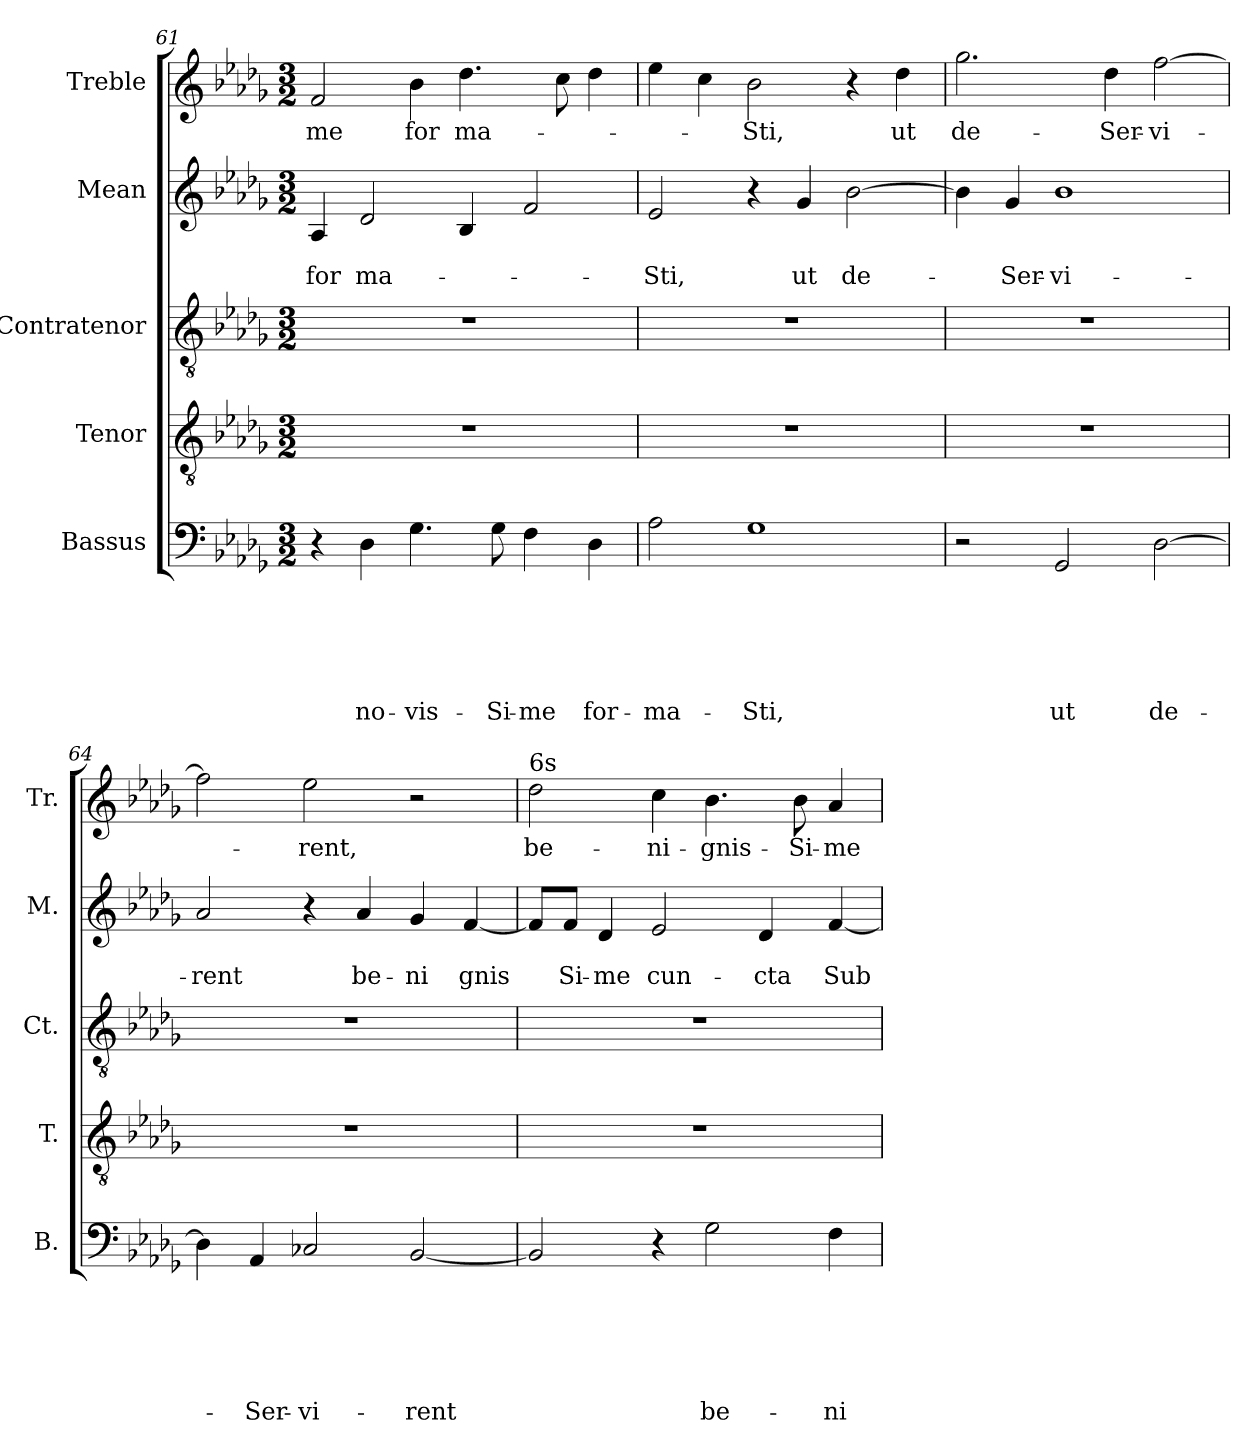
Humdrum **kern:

**kern	**text	**text	**text	**text	**text	**text	**kern	**kern	**kern	**text	**text	**kern	**text
*part5	*part5	*part5	*part5	*part5	*part5	*part5	*part4	*part3	*part2	*part2	*part2	*part1	*part1
*staff5	*staff5	*staff5	*staff5	*staff5	*staff5	*staff5	*staff4	*staff3	*staff2	*staff2	*staff2	*staff1	*staff1
*I"Bassus	*	*	*	*	*	*	*I"Tenor	*I"Contratenor	*I"Mean	*	*	*I"Treble	*
*I'B.	*	*	*	*	*	*	*I'T.	*I'Ct.	*I'M.	*	*	*I'Tr.	*
*clefF4	*	*	*	*	*	*	*clefGv2	*clefGv2	*clefG2	*	*	*clefG2	*
*k[b-e-a-d-g-]	*	*	*	*	*	*	*k[b-e-a-d-g-]	*k[b-e-a-d-g-]	*k[b-e-a-d-g-]	*	*	*k[b-e-a-d-g-]	*
*D-:	*	*	*	*	*	*	*D-:	*D-:	*D-:	*	*	*D-:	*
*M3/2	*	*	*	*	*	*	*M3/2	*M3/2	*M3/2	*	*	*M3/2	*
=61	=61	=61	=61	=61	=61	=61	=61	=61	=61	=61	=61	=61	=61
!	!	!	!	!	!	!	!	!	!	!	!LO:LY:b	!	!LO:LY:b
4r	.	.	.	.	.	.	1.r	1.r	4A-/	.	-for	2f/	-me
!	!	!	!	!	!	!LO:LY:b	!	!	!	!	!LO:LY:b	!	!
4D-\	.	.	.	.	.	no-	.	.	2d-/	.	ma-	.	.
!	!	!	!	!	!	!LO:LY:b:rj	!	!	!	!	!	!	!LO:LY:b
4.G-\	.	.	.	.	.	-vis-	.	.	.	.	.	4b-\	for
!	!	!	!	!	!	!	!	!	!	!	!	!	!LO:LY:b
.	.	.	.	.	.	.	.	.	4B-/	.	.	4.dd-\	ma-
!	!	!	!	!	!	!LO:LY:b	!	!	!	!	!	!	!
8G-\	.	.	.	.	.	-Si-	.	.	.	.	.	.	.
!	!	!	!	!	!	!LO:LY:b	!	!	!	!	!	!	!
4F\	.	.	.	.	.	-me	.	.	2f/	.	.	.	.
.	.	.	.	.	.	.	.	.	.	.	.	8cc\	.
!	!	!	!	!	!	!LO:LY:b	!	!	!	!	!	!	!
4D-\	.	.	.	.	.	for-	.	.	.	.	.	4dd-\	.
=62	=62	=62	=62	=62	=62	=62	=62	=62	=62	=62	=62	=62	=62
!	!	!	!	!	!	!LO:LY:b	!	!	!	!	!LO:LY:b	!	!
2A-\	.	.	.	.	.	-ma-	1.r	1.r	2e-/	.	-Sti,	4ee-\	.
.	.	.	.	.	.	.	.	.	.	.	.	4cc\	.
!	!	!	!	!	!	!LO:LY:b	!	!	!	!	!	!	!LO:LY:b
1G-	.	.	.	.	.	-Sti,	.	.	4r	.	.	2b-\	-Sti,
!	!	!	!	!	!	!	!	!	!	!	!LO:LY:b	!	!
.	.	.	.	.	.	.	.	.	4g-/	.	ut	.	.
!	!	!	!	!	!	!	!	!	!	!	!LO:LY:b	!	!
.	.	.	.	.	.	.	.	.	[>2b-\	.	de-	4r	.
!	!	!	!	!	!	!	!	!	!	!	!	!	!LO:LY:b
.	.	.	.	.	.	.	.	.	.	.	.	4dd-\	ut
=63	=63	=63	=63	=63	=63	=63	=63	=63	=63	=63	=63	=63	=63
!	!	!	!	!	!	!	!	!	!	!	!	!	!LO:LY:b
2r	.	.	.	.	.	.	1.r	1.r	4b-\]	.	.	2.gg-\	de-
!	!	!	!	!	!	!	!	!	!	!	!LO:LY:b	!	!
.	.	.	.	.	.	.	.	.	4g-/	.	-Ser-	.	.
!	!	!	!	!	!	!LO:LY:b	!	!	!	!	!LO:LY:b:rj	!	!
2GG-/	.	.	.	.	.	ut	.	.	1b-	.	-vi-	.	.
!	!	!	!	!	!	!	!	!	!	!	!	!	!LO:LY:b
.	.	.	.	.	.	.	.	.	.	.	.	4dd-\	-Ser-
!	!	!	!	!	!	!LO:LY:b	!	!	!	!	!	!	!LO:LY:b:rj
[>2D-\	.	.	.	.	.	de-	.	.	.	.	.	[>2ff\	-vi-
=64	=64	=64	=64	=64	=64	=64	=64	=64	=64	=64	=64	=64	=64
!	!	!	!	!	!	!	!	!	!	!	!LO:LY:b	!	!
4D-\]	.	.	.	.	.	.	1.r	1.r	2a-/	.	-rent	2ff\]	.
!	!	!	!	!	!	!LO:LY:b	!	!	!	!	!	!	!
4AA-/	.	.	.	.	.	-Ser-	.	.	.	.	.	.	.
!	!	!	!	!	!	!LO:LY:b:rj	!	!	!	!	!	!	!LO:LY:b
2C-X/	.	.	.	.	.	-vi-	.	.	4r	.	.	2ee-\	-rent,
!	!	!	!	!	!	!	!	!	!	!	!LO:LY:b	!	!
.	.	.	.	.	.	.	.	.	4a-/	.	be-	.	.
!	!	!	!	!	!	!LO:LY:b	!	!	!	!	!LO:LY:b:rj	!	!
[<2BB-/	.	.	.	.	.	-rent	.	.	4g-/	.	-ni	2r	.
!	!	!	!	!	!	!	!	!	!	!	!LO:LY:b	!	!
.	.	.	.	.	.	.	.	.	[<4f/	.	gnis	.	.
!!LO:LB:g=z
=65	=65	=65	=65	=65	=65	=65	=65	=65	=65	=65	=65	=65	=65
!	!	!	!	!	!	!	!	!	!	!	!	!LO:TX:a:t=6s	!
!	!	!	!	!	!	!	!LO:N:vis=1	!LO:N:vis=1	!	!	!	!	!LO:LY:b
2BB-/]	.	.	.	.	.	.	1.r	1.r	8f/L]	.	.	2dd-\	be-
!	!	!	!	!	!	!	!	!	!	!	!LO:LY:b	!	!
.	.	.	.	.	.	.	.	.	8f/J	.	Si-	.	.
!	!	!	!	!	!	!	!	!	!	!	!LO:LY:b	!	!
.	.	.	.	.	.	.	.	.	4d-/	.	-me	.	.
!	!	!	!	!	!	!	!	!	!	!	!LO:LY:b	!	!LO:LY:b
4r	.	.	.	.	.	.	.	.	2e-/	.	cun-	4cc\	-ni-
!	!	!	!	!	!	!LO:LY:b	!	!	!	!	!	!	!LO:LY:b
2G-\	.	.	.	.	.	be-	.	.	.	.	.	4.b-\	-gnis-
!	!	!	!	!	!	!	!	!	!	!	!LO:LY:b	!	!
.	.	.	.	.	.	.	.	.	4d-/	.	-cta	.	.
!	!	!	!	!	!	!	!	!	!	!	!	!	!LO:LY:b
.	.	.	.	.	.	.	.	.	.	.	.	8b-\	-Si-
!	!	!	!	!	!	!LO:LY:b	!	!	!	!	!LO:LY:b	!	!LO:LY:b
4F\	.	.	.	.	.	-ni-	.	.	[<4f/	.	Sub-	4a-/	-me
=	=	=	=	=	=	=	=	=	=	=	=	=	=
*-	*-	*-	*-	*-	*-	*-	*-	*-	*-	*-	*-	*-	*-
